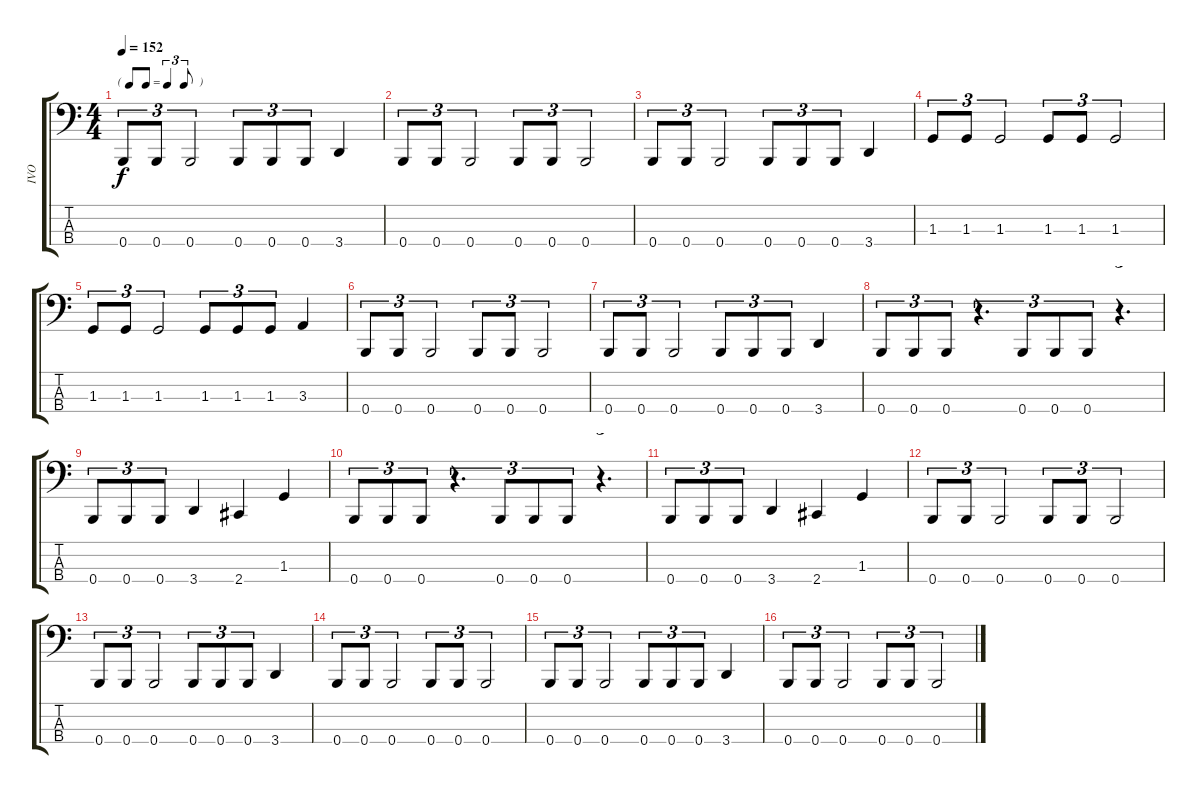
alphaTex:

\track ("IVO" "IVO") {instrument electricbasspick}
\staff {score tabs}
\tuning (E2 B1 Gb1 B0) {hide}
\ts (4 4)
\tf triplet8th
\tempo 152
\clef f4
\ks c
0.4.8{tu (3 2) dy f} 0.4.8{tu (3 2)} 0.4.2{tu (3 2)} 0.4.8{tu (3 2)} 0.4.8{tu (3 2)} 0.4.8{tu (3 2)} 3.4.4 |
0.4.8{tu (3 2)} 0.4.8{tu (3 2)} 0.4.2{tu (3 2)} 0.4.8{tu (3 2)} 0.4.8{tu (3 2)} 0.4.2{tu (3 2)} |
0.4.8{tu (3 2)} 0.4.8{tu (3 2)} 0.4.2{tu (3 2)} 0.4.8{tu (3 2)} 0.4.8{tu (3 2)} 0.4.8{tu (3 2)} 3.4.4 |
1.3.8{tu (3 2)} 1.3.8{tu (3 2)} 1.3.2{tu (3 2)} 1.3.8{tu (3 2)} 1.3.8{tu (3 2)} 1.3.2{tu (3 2)} |
1.3.8{tu (3 2)} 1.3.8{tu (3 2)} 1.3.2{tu (3 2)} 1.3.8{tu (3 2)} 1.3.8{tu (3 2)} 1.3.8{tu (3 2)} 3.3.4 |
0.4.8{tu (3 2)} 0.4.8{tu (3 2)} 0.4.2{tu (3 2)} 0.4.8{tu (3 2)} 0.4.8{tu (3 2)} 0.4.2{tu (3 2)} |
0.4.8{tu (3 2)} 0.4.8{tu (3 2)} 0.4.2{tu (3 2)} 0.4.8{tu (3 2)} 0.4.8{tu (3 2)} 0.4.8{tu (3 2)} 3.4.4 |
0.4.8{tu (3 2)} 0.4.8{tu (3 2)} 0.4.8{tu (3 2)} r.4{d tu (3 2)} 0.4.8{tu (3 2)} 0.4.8{tu (3 2)} 0.4.8{tu (3 2)} r.4{d tu (3 2)} |
0.4.8{tu (3 2)} 0.4.8{tu (3 2)} 0.4.8{tu (3 2)} 3.4.4 2.4.4 1.3.4 |
0.4.8{tu (3 2)} 0.4.8{tu (3 2)} 0.4.8{tu (3 2)} r.4{d tu (3 2)} 0.4.8{tu (3 2)} 0.4.8{tu (3 2)} 0.4.8{tu (3 2)} r.4{d tu (3 2)} |
0.4.8{tu (3 2)} 0.4.8{tu (3 2)} 0.4.8{tu (3 2)} 3.4.4 2.4.4 1.3.4 |
0.4.8{tu (3 2)} 0.4.8{tu (3 2)} 0.4.2{tu (3 2)} 0.4.8{tu (3 2)} 0.4.8{tu (3 2)} 0.4.2{tu (3 2)} |
0.4.8{tu (3 2)} 0.4.8{tu (3 2)} 0.4.2{tu (3 2)} 0.4.8{tu (3 2)} 0.4.8{tu (3 2)} 0.4.8{tu (3 2)} 3.4.4 |
0.4.8{tu (3 2)} 0.4.8{tu (3 2)} 0.4.2{tu (3 2)} 0.4.8{tu (3 2)} 0.4.8{tu (3 2)} 0.4.2{tu (3 2)} |
0.4.8{tu (3 2)} 0.4.8{tu (3 2)} 0.4.2{tu (3 2)} 0.4.8{tu (3 2)} 0.4.8{tu (3 2)} 0.4.8{tu (3 2)} 3.4.4 |
0.4.8{tu (3 2)} 0.4.8{tu (3 2)} 0.4.2{tu (3 2)} 0.4.8{tu (3 2)} 0.4.8{tu (3 2)} 0.4.2{tu (3 2)}
